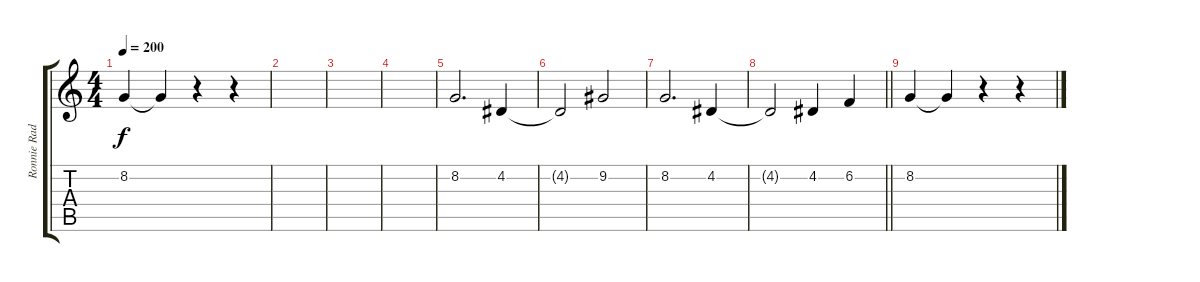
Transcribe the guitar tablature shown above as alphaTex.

\track ("Ronnie Radke - Vocals" "Ronnie Rad") {instrument altosax}
\staff {score tabs}
\tuning (E4 B3 G3 D3 A2 E2) {hide}
\ts (4 4)
\tempo 200
\clef g2
\ks c
8.2.4{dy f} 8.2{t}.4 r.4 r.4 |
|
|
|
8.2.2{d} 4.2.4 |
4.2{t}.2 9.2.2 |
8.2.2{d} 4.2.4 |
\barLineRight lightlight
4.2{t}.2 4.2.4 6.2.4 |
8.2.4 8.2{t}.4 r.4 r.4
